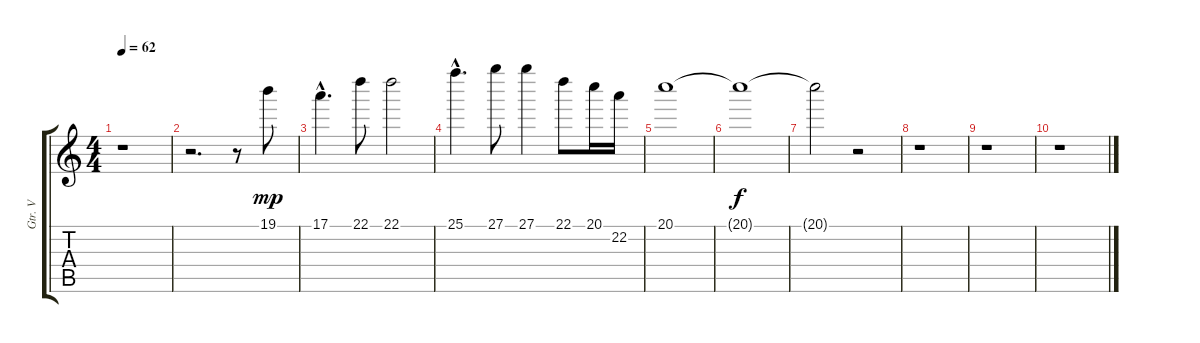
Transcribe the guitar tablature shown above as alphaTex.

\track ("Gtr. V" "Gtr. V") {instrument distortionguitar}
\staff {score tabs}
\tuning (E4 B3 G3 D3 A2 E2) {hide}
\ts (4 4)
\tempo 62
\clef g2
\ks c
r.1{dy f} |
r.2{d} r.8 19.1.8{dy mp} |
17.1{hac}.4{d} 22.1.8 22.1.2 |
25.1{hac}.4{d} 27.1.8 27.1.4 22.1.8 20.1.16 22.2.16 |
20.1.1 |
20.1{t}.1{dy f} |
20.1{t}.2 r.2 |
r.1 |
r.1 |
r.1
